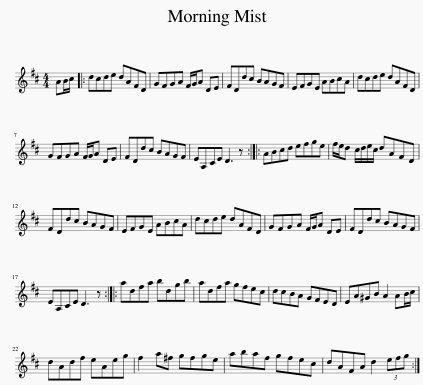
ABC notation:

X:1
L:1/8
M:4/4
I:linebreak $
K:D
V:1 treble
V:1
 AB/c/ |: dcde dAFD | GFGA F/G/A DE | FDdc BAGF | EFGE ABcA | %5
 dcde dAFD |$ GFGA F/G/A DE | FDdc BAGF | EA,CE D3 z :: ABcd efge | %10
 f/e/d c/d/e/c/ dAFD |$ FDdc BAGF | EFGE ABcA | dcde dAFD | GFGA F/G/A DE | %15
 FDdc BAGF |$ EA,CE D3 z :: adfa bdgb | adfa gfec | dcBA GFED | %20
 EA^GB A2 AB/c/ |$ dAdf eAeg | f2 a^f gfge | abaf gfec | dAFA d2 (3efg :| %25
